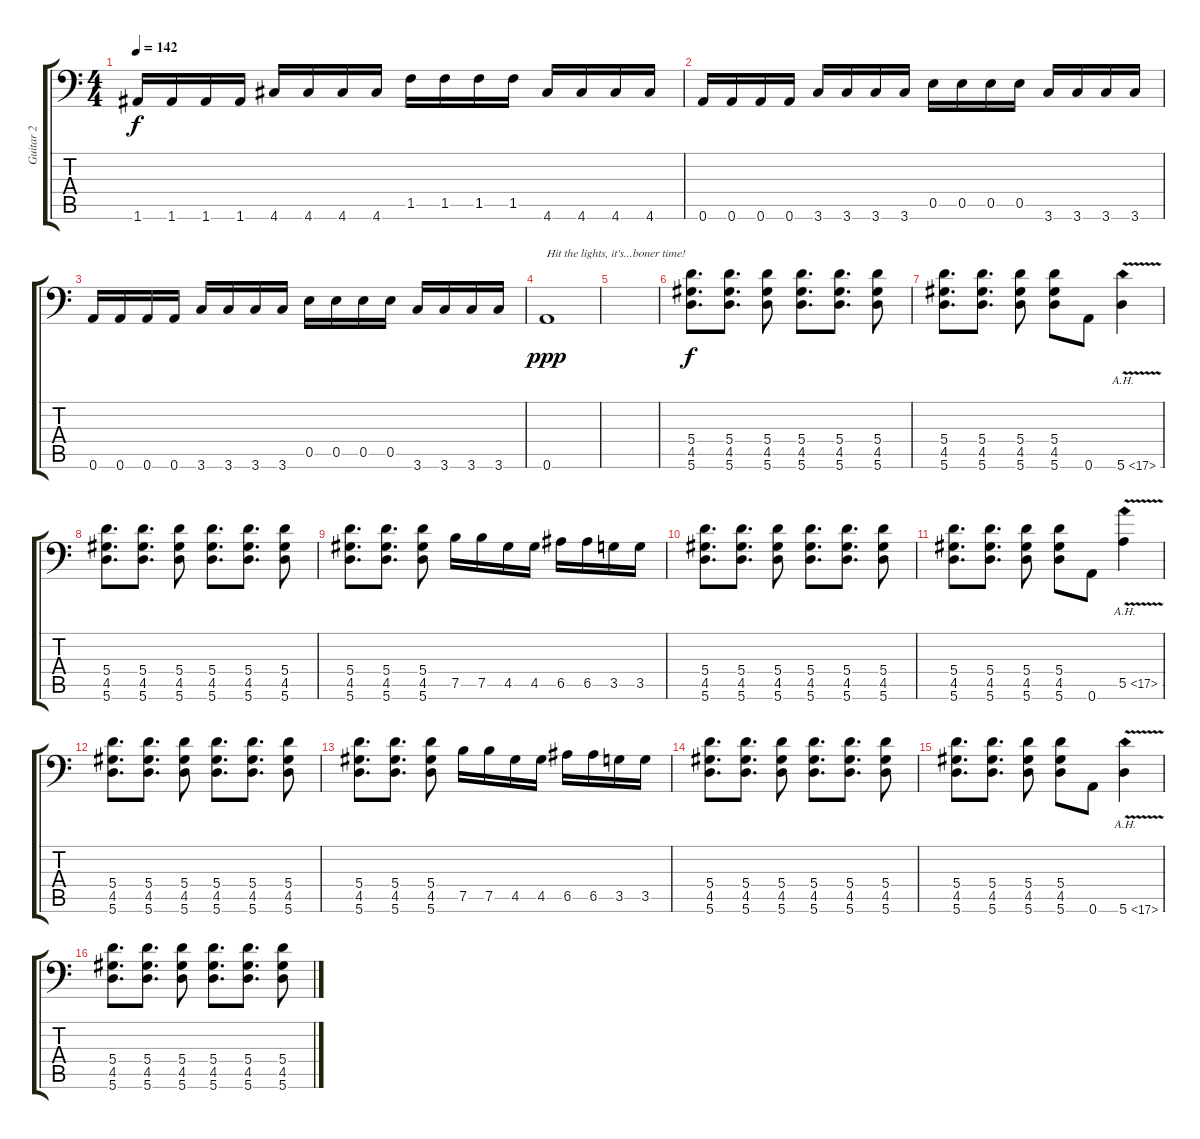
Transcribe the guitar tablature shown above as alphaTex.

\track ("Guitar 2" "Guitar 2") {instrument distortionguitar}
\staff {score tabs}
\tuning (B3 Gb3 D3 A2 E2 A1) {hide}
\ts (4 4)
\tempo 142
\clef f4
\ks c
1.6.16{dy f} 1.6.16 1.6.16 1.6.16 4.6.16 4.6.16 4.6.16 4.6.16 1.5.16 1.5.16 1.5.16 1.5.16 4.6.16 4.6.16 4.6.16 4.6.16 |
0.6.16 0.6.16 0.6.16 0.6.16 3.6.16 3.6.16 3.6.16 3.6.16 0.5.16 0.5.16 0.5.16 0.5.16 3.6.16 3.6.16 3.6.16 3.6.16 |
0.6.16 0.6.16 0.6.16 0.6.16 3.6.16 3.6.16 3.6.16 3.6.16 0.5.16 0.5.16 0.5.16 0.5.16 3.6.16 3.6.16 3.6.16 3.6.16 |
0.6.1{txt "Hit the lights, it's...boner time!" dy ppp} |
|
(5.4 4.5 5.6).8{d dy f} (5.4 4.5 5.6).8{d} (5.4 4.5 5.6).8 (5.4 4.5 5.6).8{d} (5.4 4.5 5.6).8{d} (5.4 4.5 5.6).8 |
(5.4 4.5 5.6).8{d} (5.4 4.5 5.6).8{d} (5.4 4.5 5.6).8 (5.4 4.5 5.6).8 0.6.8 5.6{ah 12 v}.4 |
(5.4 4.5 5.6).8{d} (5.4 4.5 5.6).8{d} (5.4 4.5 5.6).8 (5.4 4.5 5.6).8{d} (5.4 4.5 5.6).8{d} (5.4 4.5 5.6).8 |
(5.4 4.5 5.6).8{d} (5.4 4.5 5.6).8{d} (5.4 4.5 5.6).8 7.5.16 7.5.16 4.5.16 4.5.16 6.5.16 6.5.16 3.5.16 3.5.16 |
(5.4 4.5 5.6).8{d} (5.4 4.5 5.6).8{d} (5.4 4.5 5.6).8 (5.4 4.5 5.6).8{d} (5.4 4.5 5.6).8{d} (5.4 4.5 5.6).8 |
(5.4 4.5 5.6).8{d} (5.4 4.5 5.6).8{d} (5.4 4.5 5.6).8 (5.4 4.5 5.6).8 0.6.8 5.5{ah 12 v}.4 |
(5.4 4.5 5.6).8{d} (5.4 4.5 5.6).8{d} (5.4 4.5 5.6).8 (5.4 4.5 5.6).8{d} (5.4 4.5 5.6).8{d} (5.4 4.5 5.6).8 |
(5.4 4.5 5.6).8{d} (5.4 4.5 5.6).8{d} (5.4 4.5 5.6).8 7.5.16 7.5.16 4.5.16 4.5.16 6.5.16 6.5.16 3.5.16 3.5.16 |
(5.4 4.5 5.6).8{d} (5.4 4.5 5.6).8{d} (5.4 4.5 5.6).8 (5.4 4.5 5.6).8{d} (5.4 4.5 5.6).8{d} (5.4 4.5 5.6).8 |
(5.4 4.5 5.6).8{d} (5.4 4.5 5.6).8{d} (5.4 4.5 5.6).8 (5.4 4.5 5.6).8 0.6.8 5.6{ah 12 v}.4 |
(5.4 4.5 5.6).8{d} (5.4 4.5 5.6).8{d} (5.4 4.5 5.6).8 (5.4 4.5 5.6).8{d} (5.4 4.5 5.6).8{d} (5.4 4.5 5.6).8
